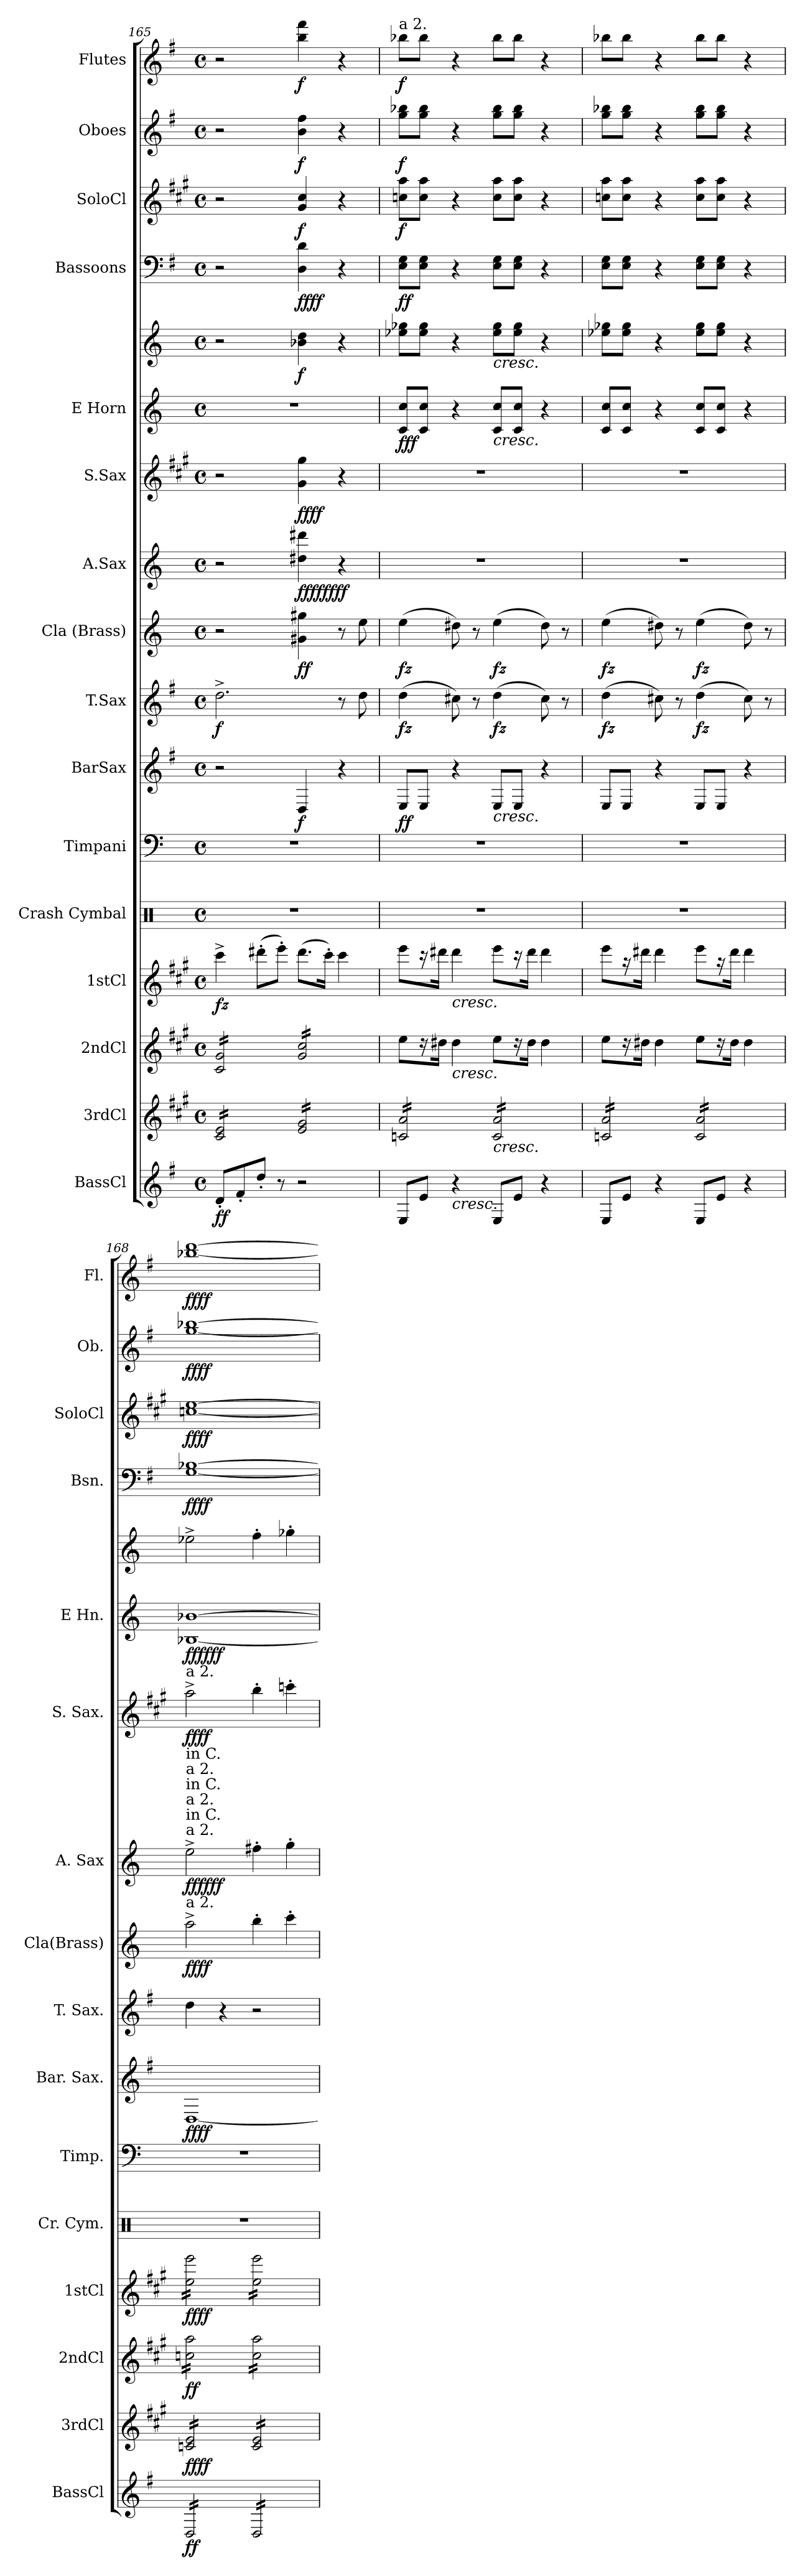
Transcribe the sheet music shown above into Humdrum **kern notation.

**kern	**dynam	**kern	**dynam	**kern	**dynam	**kern	**dynam	**kern	**kern	**kern	**dynam	**kern	**dynam	**kern	**dynam	**kern	**dynam	**kern	**dynam	**kern	**kern	**dynam	**kern	**dynam	**kern	**dynam	**kern	**dynam	**kern	**dynam
*part16	*part16	*part15	*part15	*part14	*part14	*part13	*part13	*part12	*part11	*part10	*part10	*part9	*part9	*part8	*part8	*part7	*part7	*part6	*part6	*part5	*part5	*part5	*part4	*part4	*part3	*part3	*part2	*part2	*part1	*part1
*staff17	*staff17	*staff16	*staff16	*staff15	*staff15	*staff14	*staff14	*staff13	*staff12	*staff11	*staff11	*staff10	*staff10	*staff9	*staff9	*staff8	*staff8	*staff7	*staff7	*staff6	*staff5	*staff5/6	*staff4	*staff4	*staff3	*staff3	*staff2	*staff2	*staff1	*staff1
*I"BassCl	*	*I"3rdCl	*	*I"2ndCl	*	*I"1stCl	*	*I"Crash Cymbal	*I"Timpani	*I"BarSax	*	*I"T.Sax	*	*I"Cla (Brass)	*	*I"A.Sax	*	*I"S.Sax	*	*I"E Horn	*	*	*I"Bassoons	*	*I"SoloCl	*	*I"Oboes	*	*I"Flutes	*
*I'BassCl	*	*I'3rdCl	*	*I'2ndCl	*	*I'1stCl	*	*I'Cr. Cym.	*I'Timp.	*I'Bar. Sax.	*	*I'T. Sax.	*	*I'Cla(Brass)	*	*I'A. Sax	*	*I'S. Sax.	*	*I'E Hn.	*	*	*I'Bsn.	*	*I'SoloCl	*	*I'Ob.	*	*I'Fl.	*
*clefG2	*	*clefG2	*	*clefG2	*	*clefG2	*	*clefX	*clefF4	*clefG2	*	*clefG2	*	*clefG2	*	*clefG2	*	*clefG2	*	*clefG2	*clefG2	*	*clefF4	*	*clefG2	*	*clefG2	*	*clefG2	*
*ITrd8c14	*	*ITrd1c2	*	*ITrd1c2	*	*ITrd1c2	*	*	*	*ITrd12c21	*	*ITrd8c14	*	*ITrd1c2	*	*ITrd5c9	*	*ITrd1c2	*	*ITrd5c8	*ITrd5c8	*	*	*	*ITrd1c2	*	*	*	*	*
*k[f#]	*	*k[f#]	*	*k[f#]	*	*k[f#]	*	*k[]	*k[]	*k[f#]	*	*k[f#]	*	*k[b-e-]	*	*k[b-e-a-]	*	*k[f#]	*	*k[f#c#g#d#]	*k[f#c#g#d#]	*	*k[f#]	*	*k[f#]	*	*k[f#]	*	*k[f#]	*
*M4/4	*	*M4/4	*	*M4/4	*	*M4/4	*	*M4/4	*M4/4	*M4/4	*	*M4/4	*	*M4/4	*	*M4/4	*	*M4/4	*	*M4/4	*M4/4	*	*M4/4	*	*M4/4	*	*M4/4	*	*M4/4	*
*met(c)	*	*met(c)	*	*met(c)	*	*met(c)	*	*met(c)	*met(c)	*met(c)	*	*met(c)	*	*met(c)	*	*met(c)	*	*met(c)	*	*met(c)	*met(c)	*	*met(c)	*	*met(c)	*	*met(c)	*	*met(c)	*
=165	=165	=165	=165	=165	=165	=165	=165	=165	=165	=165	=165	=165	=165	=165	=165	=165	=165	=165	=165	=165	=165	=165	=165	=165	=165	=165	=165	=165	=165	=165
!	!LO:DY:b	!	!	!	!	!	!LO:DY:b	!	!	!	!	!	!LO:DY:b	!	!	!	!	!	!	!	!	!	!	!	!	!	!	!	!	!
*	*	*tremolo	*	*	*	*	*	*	*	*	*	*	*	*	*	*	*	*	*	*	*	*	*	*	*	*	*	*	*	*
*	*	*	*	*tremolo	*	*	*	*	*	*	*	*	*	*	*	*	*	*	*	*	*	*	*	*	*	*	*	*	*	*
8D'/L	ff	16B/ 16d/LL	.	16B/ 16f#/LL	.	4bb^\	fz	1r	1r	2r	.	2.d^\	f	2r	.	2r	.	2r	.	1r	2r	.	2r	.	2r	.	2r	.	2r	.
.	.	16B/ 16d/	.	16B/ 16f#/	.	.	.	.	.	.	.	.	.	.	.	.	.	.	.	.	.	.	.	.	.	.	.	.	.	.
8F#'/	.	16B/ 16d/	.	16B/ 16f#/	.	.	.	.	.	.	.	.	.	.	.	.	.	.	.	.	.	.	.	.	.	.	.	.	.	.
.	.	16B/ 16d/	.	16B/ 16f#/	.	.	.	.	.	.	.	.	.	.	.	.	.	.	.	.	.	.	.	.	.	.	.	.	.	.
8d'/J	.	16B/ 16d/	.	16B/ 16f#/	.	(>8ccc#X'\L	.	.	.	.	.	.	.	.	.	.	.	.	.	.	.	.	.	.	.	.	.	.	.	.
.	.	16B/ 16d/	.	16B/ 16f#/	.	.	.	.	.	.	.	.	.	.	.	.	.	.	.	.	.	.	.	.	.	.	.	.	.	.
8r	.	16B/ 16d/	.	16B/ 16f#/	.	8ddd'\J)	.	.	.	.	.	.	.	.	.	.	.	.	.	.	.	.	.	.	.	.	.	.	.	.
.	.	16B/ 16d/JJ	.	16B/ 16f#/JJ	.	.	.	.	.	.	.	.	.	.	.	.	.	.	.	.	.	.	.	.	.	.	.	.	.	.
!	!	!	!	!	!	!	!	!	!	!	!LO:DY:b	!	!	!	!LO:DY:b	!	!	!	!	!	!	!	!	!	!	!	!	!	!	!
!	!	!	!	!	!	!	!	!	!	!	!	!	!	!	!LO:DY:n=1:b	!	!LO:DY:b	!	!	!	!	!	!	!	!	!	!	!	!	!
!	!	!	!	!	!	!	!	!	!	!	!	!	!	!	!	!	!LO:DY:n=1:b	!	!	!	!	!	!	!	!	!	!	!	!	!
!	!	!	!	!	!	!	!	!	!	!	!	!	!	!	!	!	!LO:DY:n=2:b	!	!	!	!	!	!	!	!	!	!	!	!	!
!	!	!	!	!	!	!	!	!	!	!	!	!	!	!	!	!	!LO:DY:n=3:b	!	!	!	!	!	!	!	!	!	!	!	!	!
!	!	!	!	!	!	!	!	!	!	!	!	!	!	!	!	!	!LO:DY:n=4:b	!	!	!	!	!	!	!	!	!	!	!	!	!
!	!	!	!	!	!	!	!	!	!	!	!	!	!	!	!	!	!LO:DY:n=5:b	!	!	!	!	!	!	!	!	!	!	!	!	!
!	!	!	!	!	!	!	!	!	!	!	!	!	!	!	!	!	!LO:DY:n=6:b	!	!	!	!	!	!	!	!	!	!	!	!	!
!	!	!	!	!	!	!	!	!	!	!	!	!	!	!	!	!	!LO:DY:n=7:b	!	!LO:DY:b	!	!	!	!	!	!	!	!	!	!	!
!	!	!	!	!	!	!	!	!	!	!	!	!	!	!	!	!	!	!	!LO:DY:n=1:b	!	!	!	!	!	!	!	!	!	!	!
!	!	!	!	!	!	!	!	!	!	!	!	!	!	!	!	!	!	!	!LO:DY:n=2:b	!	!	!	!	!	!	!	!	!	!	!
!	!	!	!	!	!	!	!	!	!	!	!	!	!	!	!	!	!	!	!LO:DY:n=3:b	!	!	!LO:DY:b	!	!LO:DY:b	!	!	!	!	!	!
!	!	!	!	!	!	!	!	!	!	!	!	!	!	!	!	!	!	!	!	!	!	!	!	!LO:DY:n=1:b	!	!	!	!	!	!
!	!	!	!	!	!	!	!	!	!	!	!	!	!	!	!	!	!	!	!	!	!	!	!	!LO:DY:n=2:b	!	!	!	!	!	!
!	!	!	!	!	!	!	!	!	!	!	!	!	!	!	!	!	!	!	!	!	!	!	!	!LO:DY:n=3:b	!	!LO:DY:b	!	!LO:DY:b	!	!LO:DY:b
2r	.	16d/ 16f#/LL	.	16f#/ 16b/LL	.	(>8.ccc#\L	.	.	.	4DD/	f	.	.	4f#X\ 4ff#X\	f f	4f#X\ 4ff#X\	f f f f f f f f	4f#\ 4ff#\	f f f f	.	4dn\ 4f#\	f	4D\ 4d\	f f f f	4f#/ 4b/	f	4b\ 4ff#\	f	4bb\ 4fff#\	f
.	.	16d/ 16f#/	.	16f#/ 16b/	.	.	.	.	.	.	.	.	.	.	.	.	.	.	.	.	.	.	.	.	.	.	.	.	.	.
.	.	16d/ 16f#/	.	16f#/ 16b/	.	.	.	.	.	.	.	.	.	.	.	.	.	.	.	.	.	.	.	.	.	.	.	.	.	.
.	.	16d/ 16f#/	.	16f#/ 16b/	.	16bb'\Jk)	.	.	.	.	.	.	.	.	.	.	.	.	.	.	.	.	.	.	.	.	.	.	.	.
.	.	16d/ 16f#/	.	16f#/ 16b/	.	4bb\	.	.	.	4r	.	8r	.	8r	.	4r	.	4r	.	.	4r	.	4r	.	4r	.	4r	.	4r	.
.	.	16d/ 16f#/	.	16f#/ 16b/	.	.	.	.	.	.	.	.	.	.	.	.	.	.	.	.	.	.	.	.	.	.	.	.	.	.
.	.	16d/ 16f#/	.	16f#/ 16b/	.	.	.	.	.	.	.	8d\	.	8dd\	.	.	.	.	.	.	.	.	.	.	.	.	.	.	.	.
.	.	16d/ 16f#/JJ	.	16f#/ 16b/JJ	.	.	.	.	.	.	.	.	.	.	.	.	.	.	.	.	.	.	.	.	.	.	.	.	.	.
*	*	*	*	*Xtremolo	*	*	*	*	*	*	*	*	*	*	*	*	*	*	*	*	*	*	*	*	*	*	*	*	*	*
=166	=166	=166	=166	=166	=166	=166	=166	=166	=166	=166	=166	=166	=166	=166	=166	=166	=166	=166	=166	=166	=166	=166	=166	=166	=166	=166	=166	=166	=166	=166
!	!	!	!	!	!	!	!	!	!	!	!	!	!	!	!	!	!	!	!	!	!	!	!	!	!	!	!	!	!LO:TX:a:t=a 2.	!
!	!	!	!	!	!	!	!	!	!	!	!LO:DY:b	!	!	!	!	!	!	!	!	!	!	!	!	!	!	!	!	!	!	!
!	!	!	!	!	!	!	!	!	!	!	!LO:DY:n=1:b	!	!LO:DY:b	!	!LO:DY:b	!	!	!	!	!	!	!LO:DY:b=2	!	!	!	!	!	!	!	!
!	!	!	!	!	!	!	!	!	!	!	!	!	!	!	!	!	!	!	!	!	!	!LO:DY:n=1:b=2	!	!	!	!	!	!	!	!
!	!	!	!	!	!	!	!	!	!	!	!	!	!	!	!	!	!	!	!	!	!	!LO:DY:n=2:b	!	!LO:DY:b	!	!	!	!	!	!
!	!	!	!	!	!	!	!	!	!	!	!	!	!	!	!	!	!	!	!	!	!	!	!	!LO:DY:n=1:b	!	!LO:DY:b	!	!LO:DY:b	!	!LO:DY:b
8EE/L	.	16B-X/ 16g/LL	.	8dd\L	.	8ddd\L	.	1r	1r	8EE/L	f f	(>4d\	fz	(>4dd\	fz	1r	.	1r	.	8E/ 8e/L	8gn\ 8b-X\L	f f f	8E\ 8G\L	f f	8b-X\ 8gg\L	f	8gg\ 8bb-X\L	f	8bb-X\L	f
.	.	16B-X/ 16g/	.	.	.	.	.	.	.	.	.	.	.	.	.	.	.	.	.	.	.	.	.	.	.	.	.	.	.	.
8E/J	.	16B-X/ 16g/	.	16r	.	16rccc	.	.	.	8EE/J	.	.	.	.	.	.	.	.	.	8E/ 8e/J	8g\ 8b-\J	.	8E\ 8G\J	.	8b-\ 8gg\J	.	8gg\ 8bb-\J	.	8bb-\J	.
.	.	16B-X/ 16g/	.	16cc#X\Jk	.	16ccc#X\Jk	.	.	.	.	.	.	.	.	.	.	.	.	.	.	.	.	.	.	.	.	.	.	.	.
!	!	!	!	!	!	!LO:TX:b:i:t=cresc.	!	!	!	!	!	!	!	!	!	!	!	!	!	!	!	!	!	!	!	!	!	!	!	!
!	!	!	!	!LO:TX:b:i:t=cresc.	!	!	!	!	!	!	!	!	!	!	!	!	!	!	!	!	!	!	!	!	!	!	!	!	!	!
!LO:TX:b:i:t=cresc.	!	!	!	!	!	!	!	!	!	!	!	!	!	!	!	!	!	!	!	!	!	!	!	!	!	!	!	!	!	!
4r	.	16B-X/ 16g/	.	4cc#\	.	4ccc#\	.	.	.	4r	.	8c#X\)	.	8cc#X\)	.	.	.	.	.	4r	4r	.	4r	.	4r	.	4r	.	4r	.
.	.	16B-X/ 16g/	.	.	.	.	.	.	.	.	.	.	.	.	.	.	.	.	.	.	.	.	.	.	.	.	.	.	.	.
.	.	16B-X/ 16g/	.	.	.	.	.	.	.	.	.	8r	.	8r	.	.	.	.	.	.	.	.	.	.	.	.	.	.	.	.
.	.	16B-X/ 16g/JJ	.	.	.	.	.	.	.	.	.	.	.	.	.	.	.	.	.	.	.	.	.	.	.	.	.	.	.	.
!	!	!	!	!	!	!	!	!	!	!	!	!	!	!	!	!	!	!	!	!	!LO:TX:b:i:t=cresc.	!	!	!	!	!	!	!	!	!
!	!	!	!	!	!	!	!	!	!	!	!	!	!	!	!	!	!	!	!	!LO:TX:b:i:t=cresc.	!	!	!	!	!	!	!	!	!	!
!	!	!	!	!	!	!	!	!	!	!LO:TX:b:i:t=cresc.	!	!	!	!	!	!	!	!	!	!	!	!	!	!	!	!	!	!	!	!
!	!	!LO:TX:b:i:t=cresc.	!	!	!	!	!	!	!	!	!	!	!	!	!	!	!	!	!	!	!	!	!	!	!	!	!	!	!	!
!	!	!	!	!	!	!	!	!	!	!	!	!	!LO:DY:b	!	!LO:DY:b	!	!	!	!	!	!	!	!	!	!	!	!	!	!	!
8EE/L	.	16B-/ 16g/LL	.	8dd\L	.	8ddd\L	.	.	.	8EE/L	.	(>4d\	fz	(>4dd\	fz	.	.	.	.	8E/ 8e/L	8g\ 8b-\L	.	8E\ 8G\L	.	8b-\ 8gg\L	.	8gg\ 8bb-\L	.	8bb-\L	.
.	.	16B-/ 16g/	.	.	.	.	.	.	.	.	.	.	.	.	.	.	.	.	.	.	.	.	.	.	.	.	.	.	.	.
8E/J	.	16B-/ 16g/	.	16r	.	16rccc	.	.	.	8EE/J	.	.	.	.	.	.	.	.	.	8E/ 8e/J	8g\ 8b-\J	.	8E\ 8G\J	.	8b-\ 8gg\J	.	8gg\ 8bb-\J	.	8bb-\J	.
.	.	16B-/ 16g/	.	16cc#\Jk	.	16ccc#\Jk	.	.	.	.	.	.	.	.	.	.	.	.	.	.	.	.	.	.	.	.	.	.	.	.
4r	.	16B-/ 16g/	.	4cc#\	.	4ccc#\	.	.	.	4r	.	8c#\)	.	8cc#\)	.	.	.	.	.	4r	4r	.	4r	.	4r	.	4r	.	4r	.
.	.	16B-/ 16g/	.	.	.	.	.	.	.	.	.	.	.	.	.	.	.	.	.	.	.	.	.	.	.	.	.	.	.	.
.	.	16B-/ 16g/	.	.	.	.	.	.	.	.	.	8r	.	8r	.	.	.	.	.	.	.	.	.	.	.	.	.	.	.	.
.	.	16B-/ 16g/JJ	.	.	.	.	.	.	.	.	.	.	.	.	.	.	.	.	.	.	.	.	.	.	.	.	.	.	.	.
=167	=167	=167	=167	=167	=167	=167	=167	=167	=167	=167	=167	=167	=167	=167	=167	=167	=167	=167	=167	=167	=167	=167	=167	=167	=167	=167	=167	=167	=167	=167
!	!	!	!	!	!	!	!	!	!	!	!	!	!LO:DY:b	!	!LO:DY:b	!	!	!	!	!	!	!	!	!	!	!	!	!	!	!
8EE/L	.	16B-X/ 16g/LL	.	8dd\L	.	8ddd\L	.	1r	1r	8EE/L	.	(>4d\	fz	(>4dd\	fz	1r	.	1r	.	8E/ 8e/L	8gn\ 8b-X\L	.	8E\ 8G\L	.	8b-X\ 8gg\L	.	8gg\ 8bb-X\L	.	8bb-X\L	.
.	.	16B-X/ 16g/	.	.	.	.	.	.	.	.	.	.	.	.	.	.	.	.	.	.	.	.	.	.	.	.	.	.	.	.
8E/J	.	16B-X/ 16g/	.	16r	.	16raa	.	.	.	8EE/J	.	.	.	.	.	.	.	.	.	8E/ 8e/J	8g\ 8b-\J	.	8E\ 8G\J	.	8b-\ 8gg\J	.	8gg\ 8bb-\J	.	8bb-\J	.
.	.	16B-X/ 16g/	.	16cc#X\Jk	.	16ccc#X\Jk	.	.	.	.	.	.	.	.	.	.	.	.	.	.	.	.	.	.	.	.	.	.	.	.
4r	.	16B-X/ 16g/	.	4cc#\	.	4ccc#\	.	.	.	4r	.	8c#X\)	.	8cc#X\)	.	.	.	.	.	4r	4r	.	4r	.	4r	.	4r	.	4r	.
.	.	16B-X/ 16g/	.	.	.	.	.	.	.	.	.	.	.	.	.	.	.	.	.	.	.	.	.	.	.	.	.	.	.	.
.	.	16B-X/ 16g/	.	.	.	.	.	.	.	.	.	8r	.	8r	.	.	.	.	.	.	.	.	.	.	.	.	.	.	.	.
.	.	16B-X/ 16g/JJ	.	.	.	.	.	.	.	.	.	.	.	.	.	.	.	.	.	.	.	.	.	.	.	.	.	.	.	.
!	!	!	!	!	!	!	!	!	!	!	!	!	!LO:DY:b	!	!LO:DY:b	!	!	!	!	!	!	!	!	!	!	!	!	!	!	!
8EE/L	.	16B-/ 16g/LL	.	8dd\L	.	8ddd\L	.	.	.	8EE/L	.	(>4d\	fz	(>4dd\	fz	.	.	.	.	8E/ 8e/L	8g\ 8b-\L	.	8E\ 8G\L	.	8b-\ 8gg\L	.	8gg\ 8bb-\L	.	8bb-\L	.
.	.	16B-/ 16g/	.	.	.	.	.	.	.	.	.	.	.	.	.	.	.	.	.	.	.	.	.	.	.	.	.	.	.	.
8E/J	.	16B-/ 16g/	.	16r	.	16raa	.	.	.	8EE/J	.	.	.	.	.	.	.	.	.	8E/ 8e/J	8g\ 8b-\J	.	8E\ 8G\J	.	8b-\ 8gg\J	.	8gg\ 8bb-\J	.	8bb-\J	.
.	.	16B-/ 16g/	.	16cc#\Jk	.	16ccc#\Jk	.	.	.	.	.	.	.	.	.	.	.	.	.	.	.	.	.	.	.	.	.	.	.	.
4r	.	16B-/ 16g/	.	4cc#\	.	4ccc#\	.	.	.	4r	.	8c#\)	.	8cc#\)	.	.	.	.	.	4r	4r	.	4r	.	4r	.	4r	.	4r	.
.	.	16B-/ 16g/	.	.	.	.	.	.	.	.	.	.	.	.	.	.	.	.	.	.	.	.	.	.	.	.	.	.	.	.
.	.	16B-/ 16g/	.	.	.	.	.	.	.	.	.	8r	.	8r	.	.	.	.	.	.	.	.	.	.	.	.	.	.	.	.
.	.	16B-/ 16g/JJ	.	.	.	.	.	.	.	.	.	.	.	.	.	.	.	.	.	.	.	.	.	.	.	.	.	.	.	.
=168	=168	=168	=168	=168	=168	=168	=168	=168	=168	=168	=168	=168	=168	=168	=168	=168	=168	=168	=168	=168	=168	=168	=168	=168	=168	=168	=168	=168	=168	=168
*	*	*	*	*	*	*	*	*	*	*	*	*	*	*	*	*	*	*	*	*	*	*	*^	*	*^	*	*^	*	*^	*
!	!	!	!	!	!	!	!	!	!	!	!	!	!	!	!	!	!	!LO:TX:a:t=a 2.	!	!	!	!	!	!	!	!	!	!	!	!	!	!	!	!
!	!	!	!	!	!	!	!	!	!	!	!	!	!	!	!	!LO:TX:a:t=a 2.	!	!	!	!	!	!	!	!	!	!	!	!	!	!	!	!	!	!
!	!	!	!	!	!	!	!	!	!	!	!	!	!	!	!	!LO:TX:a:t=in C.	!	!	!	!	!	!	!	!	!	!	!	!	!	!	!	!	!	!
!	!	!	!	!	!	!	!	!	!	!	!	!	!	!	!	!LO:TX:a:t=a 2.	!	!	!	!	!	!	!	!	!	!	!	!	!	!	!	!	!	!
!	!	!	!	!	!	!	!	!	!	!	!	!	!	!	!	!LO:TX:a:t=in C.	!	!	!	!	!	!	!	!	!	!	!	!	!	!	!	!	!	!
!	!	!	!	!	!	!	!	!	!	!	!	!	!	!	!	!LO:TX:a:t=a 2.	!	!	!	!	!	!	!	!	!	!	!	!	!	!	!	!	!	!
!	!	!	!	!	!	!	!	!	!	!	!	!	!	!	!	!LO:TX:a:t=in C.	!	!	!	!	!	!	!	!	!	!	!	!	!	!	!	!	!	!
!	!	!	!	!	!	!	!	!	!	!	!	!	!	!LO:TX:a:t=a 2.	!	!	!	!	!	!	!	!	!	!	!	!	!	!	!	!	!	!	!	!
!	!LO:DY:b	!	!LO:DY:b	!	!	!	!	!	!	!	!	!	!	!	!	!	!	!	!	!	!	!	!	!	!	!	!	!	!	!	!	!	!	!
!	!	!	!LO:DY:n=1:b	!	!LO:DY:b	!	!LO:DY:b	!	!	!	!	!	!	!	!	!	!	!	!	!	!	!	!	!	!	!	!	!	!	!	!	!	!	!
!	!	!	!	!	!	!	!LO:DY:n=1:b	!	!	!	!LO:DY:b	!	!	!	!	!	!	!	!	!	!	!	!	!	!	!	!	!	!	!	!	!	!	!
!	!	!	!	!	!	!	!	!	!	!	!LO:DY:n=1:b	!	!	!	!LO:DY:b	!	!	!	!	!	!	!	!	!	!	!	!	!	!	!	!	!	!	!
!	!	!	!	!	!	!	!	!	!	!	!	!	!	!	!LO:DY:n=1:b	!	!LO:DY:b	!	!	!	!	!	!	!	!	!	!	!	!	!	!	!	!	!
!	!	!	!	!	!	!	!	!	!	!	!	!	!	!	!	!	!LO:DY:n=1:b	!	!	!	!	!	!	!	!	!	!	!	!	!	!	!	!	!
!	!	!	!	!	!	!	!	!	!	!	!	!	!	!	!	!	!LO:DY:n=2:b	!	!LO:DY:b	!	!	!	!	!	!	!	!	!	!	!	!	!	!	!
!	!	!	!	!	!	!	!	!	!	!	!	!	!	!	!	!	!	!	!LO:DY:n=1:b	!	!	!LO:DY:b=2	!	!	!	!	!	!	!	!	!	!	!	!
!	!	!	!	!	!	!	!	!	!	!	!	!	!	!	!	!	!	!	!	!	!	!LO:DY:n=1:b=2	!	!	!	!	!	!	!	!	!	!	!	!
!	!	!	!	!	!	!	!	!	!	!	!	!	!	!	!	!	!	!	!	!	!	!LO:DY:n=2:b	!	!	!LO:DY:b	!	!	!	!	!	!	!	!	!
!	!	!	!	!	!	!	!	!	!	!	!	!	!	!	!	!	!	!	!	!	!	!	!	!	!LO:DY:n=1:b	!	!	!LO:DY:b	!	!	!	!	!	!
!	!	!	!	!	!	!	!	!	!	!	!	!	!	!	!	!	!	!	!	!	!	!	!	!	!	!	!	!LO:DY:n=1:b	!	!	!LO:DY:b	!	!	!
!	!	!	!	!	!	!	!	!	!	!	!	!	!	!	!	!	!	!	!	!	!	!	!	!	!	!	!	!	!	!	!LO:DY:n=1:b	!	!	!LO:DY:b
!	!	!	!	!	!	!	!	!	!	!	!	!	!	!	!	!	!	!	!	!	!	!	!	!	!	!	!	!	!	!	!	!	!	!LO:DY:n=1:b
*tremolo	*	*	*	*	*	*	*	*	*	*	*	*	*	*	*	*	*	*	*	*	*	*	*	*	*	*	*	*	*	*	*	*	*	*
*	*	*	*	*tremolo	*	*	*	*	*	*	*	*	*	*	*	*	*	*	*	*	*	*	*	*	*	*	*	*	*	*	*	*	*	*
*	*	*	*	*	*	*tremolo	*	*	*	*	*	*	*	*	*	*	*	*	*	*	*	*	*	*	*	*	*	*	*	*	*	*	*	*
16DD/LL	ff	16B-X/ 16d/LL	ff ff	16b-X\ 16gg\LL	ff	16dd\ 16ddd\LL	ff ff	1r	1r	[1DD	ff ff	4d\	.	2gg^\	ff ff	2g^\	ff ff ff	2gg^\	ff ff	[1Dn [1dn	2gn^\	ff ff ff	[1B-X	[1G	ff ff	[1dd	[1b-X	ff ff	[1bb-X	[1gg	ff ff	[1ddd	[1bb-X	ff ff
16DD/	.	16B-X/ 16d/	.	16b-X\ 16gg\	.	16dd\ 16ddd\	.	.	.	.	.	.	.	.	.	.	.	.	.	.	.	.	.	.	.	.	.	.	.	.	.	.	.	.
16DD/	.	16B-X/ 16d/	.	16b-X\ 16gg\	.	16dd\ 16ddd\	.	.	.	.	.	.	.	.	.	.	.	.	.	.	.	.	.	.	.	.	.	.	.	.	.	.	.	.
16DD/	.	16B-X/ 16d/	.	16b-X\ 16gg\	.	16dd\ 16ddd\	.	.	.	.	.	.	.	.	.	.	.	.	.	.	.	.	.	.	.	.	.	.	.	.	.	.	.	.
16DD/	.	16B-X/ 16d/	.	16b-X\ 16gg\	.	16dd\ 16ddd\	.	.	.	.	.	4r	.	.	.	.	.	.	.	.	.	.	.	.	.	.	.	.	.	.	.	.	.	.
16DD/	.	16B-X/ 16d/	.	16b-X\ 16gg\	.	16dd\ 16ddd\	.	.	.	.	.	.	.	.	.	.	.	.	.	.	.	.	.	.	.	.	.	.	.	.	.	.	.	.
16DD/	.	16B-X/ 16d/	.	16b-X\ 16gg\	.	16dd\ 16ddd\	.	.	.	.	.	.	.	.	.	.	.	.	.	.	.	.	.	.	.	.	.	.	.	.	.	.	.	.
16DD/JJ	.	16B-X/ 16d/JJ	.	16b-X\ 16gg\JJ	.	16dd\ 16ddd\JJ	.	.	.	.	.	.	.	.	.	.	.	.	.	.	.	.	.	.	.	.	.	.	.	.	.	.	.	.
16DD/LL	.	16B-/ 16d/LL	.	16b-\ 16gg\LL	.	16dd\ 16ddd\LL	.	.	.	.	.	2r	.	4aa'\	.	4an'\	.	4aa'\	.	.	4a'\	.	.	.	.	.	.	.	.	.	.	.	.	.
16DD/	.	16B-/ 16d/	.	16b-\ 16gg\	.	16dd\ 16ddd\	.	.	.	.	.	.	.	.	.	.	.	.	.	.	.	.	.	.	.	.	.	.	.	.	.	.	.	.
16DD/	.	16B-/ 16d/	.	16b-\ 16gg\	.	16dd\ 16ddd\	.	.	.	.	.	.	.	.	.	.	.	.	.	.	.	.	.	.	.	.	.	.	.	.	.	.	.	.
16DD/	.	16B-/ 16d/	.	16b-\ 16gg\	.	16dd\ 16ddd\	.	.	.	.	.	.	.	.	.	.	.	.	.	.	.	.	.	.	.	.	.	.	.	.	.	.	.	.
16DD/	.	16B-/ 16d/	.	16b-\ 16gg\	.	16dd\ 16ddd\	.	.	.	.	.	.	.	4bb-'\	.	4b-'\	.	4bb-X'\	.	.	4b-X'\	.	.	.	.	.	.	.	.	.	.	.	.	.
16DD/	.	16B-/ 16d/	.	16b-\ 16gg\	.	16dd\ 16ddd\	.	.	.	.	.	.	.	.	.	.	.	.	.	.	.	.	.	.	.	.	.	.	.	.	.	.	.	.
16DD/	.	16B-/ 16d/	.	16b-\ 16gg\	.	16dd\ 16ddd\	.	.	.	.	.	.	.	.	.	.	.	.	.	.	.	.	.	.	.	.	.	.	.	.	.	.	.	.
16DD/JJ	.	16B-/ 16d/JJ	.	16b-\ 16gg\JJ	.	16dd\ 16ddd\JJ	.	.	.	.	.	.	.	.	.	.	.	.	.	.	.	.	.	.	.	.	.	.	.	.	.	.	.	.
*	*	*	*	*	*	*Xtremolo	*	*	*	*	*	*	*	*	*	*	*	*	*	*	*	*	*	*	*	*	*	*	*	*	*	*	*	*
*	*	*	*	*Xtremolo	*	*	*	*	*	*	*	*	*	*	*	*	*	*	*	*	*	*	*	*	*	*	*	*	*	*	*	*	*	*
*	*	*Xtremolo	*	*	*	*	*	*	*	*	*	*	*	*	*	*	*	*	*	*	*	*	*	*	*	*	*	*	*	*	*	*	*	*
*Xtremolo	*	*	*	*	*	*	*	*	*	*	*	*	*	*	*	*	*	*	*	*	*	*	*	*	*	*	*	*	*	*	*	*	*	*
*	*	*	*	*	*	*	*	*	*	*	*	*	*	*	*	*	*	*	*	*	*	*	*v	*v	*	*	*	*	*v	*v	*	*v	*v	*
*	*	*	*	*	*	*	*	*	*	*	*	*	*	*	*	*	*	*	*	*	*	*	*	*	*v	*v	*	*	*	*	*
=	=	=	=	=	=	=	=	=	=	=	=	=	=	=	=	=	=	=	=	=	=	=	=	=	=	=	=	=	=	=
*-	*-	*-	*-	*-	*-	*-	*-	*-	*-	*-	*-	*-	*-	*-	*-	*-	*-	*-	*-	*-	*-	*-	*-	*-	*-	*-	*-	*-	*-	*-
